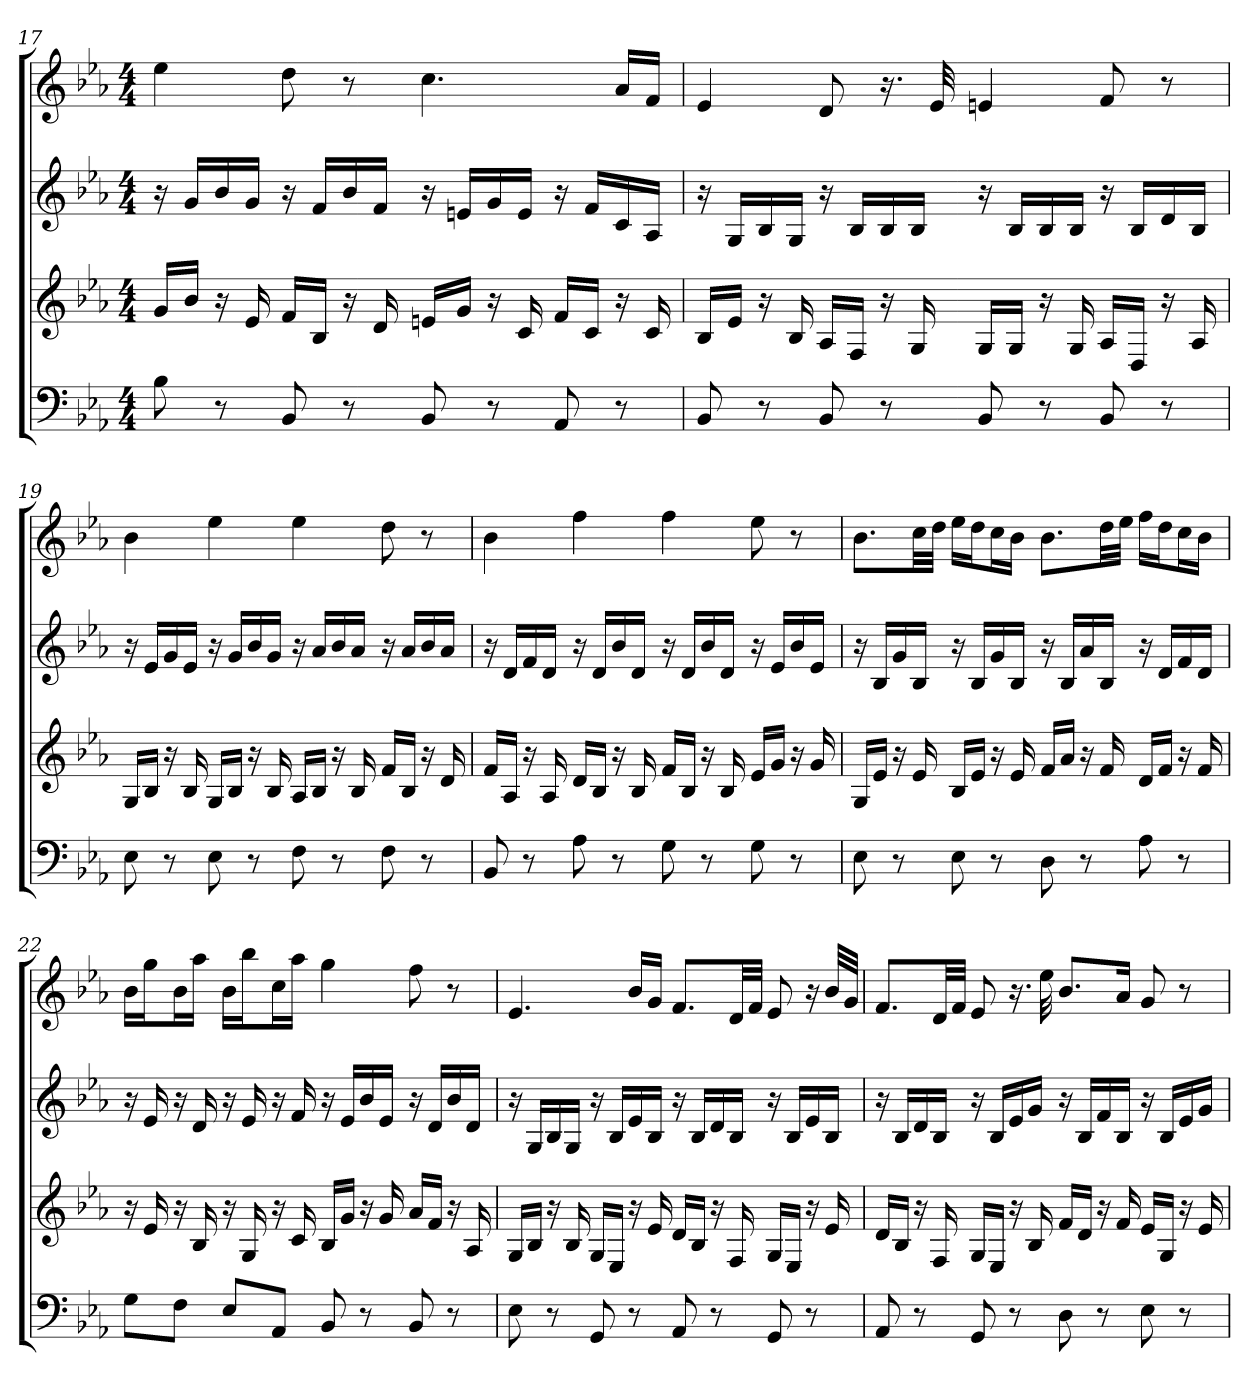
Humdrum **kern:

**kern	**kern	**kern	**kern
*part4	*part3	*part2	*part1
*staff4	*staff3	*staff2	*staff1
*k[b-e-a-]	*k[b-e-a-]	*k[b-e-a-]	*k[b-e-a-]
*E-:	*E-:	*E-:	*E-:
*M4/4	*M4/4	*M4/4	*M4/4
=17	=17	=17	=17
8B-	16gLL	16r	4ee-
.	16b-JJ	16gLL	.
8r	16r	16b-	.
.	16e-	16gJJ	.
8BB-	16fLL	16r	8dd
.	16B-JJ	16fLL	.
8r	16r	16b-	8r
.	16d	16fJJ	.
8BB-	16enLL	16r	4.cc
.	16gJJ	16enLL	.
8r	16r	16g	.
.	16c	16eJJ	.
8AA-	16fLL	16r	.
.	16cJJ	16fLL	.
8r	16r	16c	16a-LL
.	16c	16A-JJ	16fJJ
=18	=18	=18	=18
8BB-	16B-LL	16r	4e-
.	16e-JJ	16GLL	.
8r	16r	16B-	.
.	16B-	16GJJ	.
8BB-	16A-LL	16r	8d
.	16FJJ	16B-LL	.
8r	16r	16B-	16.r
.	16G	16B-JJ	.
.	.	.	32e-
8BB-	16GLL	16r	4en
.	16GJJ	16B-LL	.
8r	16r	16B-	.
.	16G	16B-JJ	.
8BB-	16A-LL	16r	8f
.	16DJJ	16B-LL	.
8r	16r	16d	8r
.	16A-	16B-JJ	.
=19	=19	=19	=19
8E-	16GLL	16r	4b-
.	16B-JJ	16e-LL	.
8r	16r	16g	.
.	16B-	16e-JJ	.
8E-	16GLL	16r	4ee-
.	16B-JJ	16gLL	.
8r	16r	16b-	.
.	16B-	16gJJ	.
8F	16A-LL	16r	4ee-
.	16B-JJ	16a-LL	.
8r	16r	16b-	.
.	16B-	16a-JJ	.
8F	16fLL	16r	8dd
.	16B-JJ	16a-LL	.
8r	16r	16b-	8r
.	16d	16a-JJ	.
=20	=20	=20	=20
8BB-	16fLL	16r	4b-
.	16A-JJ	16dLL	.
8r	16r	16f	.
.	16A-	16dJJ	.
8A-	16dLL	16r	4ff
.	16B-JJ	16dLL	.
8r	16r	16b-	.
.	16B-	16dJJ	.
8G	16fLL	16r	4ff
.	16B-JJ	16dLL	.
8r	16r	16b-	.
.	16B-	16dJJ	.
8G	16e-LL	16r	8ee-
.	16gJJ	16e-LL	.
8r	16r	16b-	8r
.	16g	16e-JJ	.
=21	=21	=21	=21
8E-	16GLL	16r	8.b-L
.	16e-JJ	16B-LL	.
8r	16r	16g	.
.	16e-	16B-JJ	32ccLL
.	.	.	32ddJJJ
8E-	16B-LL	16r	16ee-LL
.	16e-JJ	16B-LL	16ddJ
8r	16r	16g	16ccL
.	16e-	16B-JJ	16b-JJ
8D	16fLL	16r	8.b-L
.	16a-JJ	16B-LL	.
8r	16r	16a-	.
.	16f	16B-JJ	32ddLL
.	.	.	32ee-JJJ
8A-	16dLL	16r	16ffLL
.	16fJJ	16dLL	16ddJ
8r	16r	16f	16ccL
.	16f	16dJJ	16b-JJ
=22	=22	=22	=22
8GL	16r	16r	16b-LL
.	16e-	16e-	16ggJ
8FJ	16r	16r	16b-L
.	16B-	16d	16aa-JJ
8E-L	16r	16r	16b-LL
.	16G	16e-	16bb-J
8AA-J	16r	16r	16ccL
.	16c	16f	16aa-JJ
8BB-	16B-LL	16r	4gg
.	16gJJ	16e-LL	.
8r	16r	16b-	.
.	16g	16e-JJ	.
8BB-	16a-LL	16r	8ff
.	16fJJ	16dLL	.
8r	16r	16b-	8r
.	16A-	16dJJ	.
=23	=23	=23	=23
8E-	16GLL	16r	4.e-
.	16B-JJ	16GLL	.
8r	16r	16B-	.
.	16B-	16GJJ	.
8GG	16GLL	16r	.
.	16E-JJ	16B-LL	.
8r	16r	16e-	16b-LL
.	16e-	16B-JJ	16gJJ
8AA-	16dLL	16r	8.fL
.	16B-JJ	16B-LL	.
8r	16r	16d	.
.	16F	16B-JJ	32dLL
.	.	.	32fJJJ
8GG	16GLL	16r	8e-
.	16E-JJ	16B-LL	.
8r	16r	16e-	16r
.	16e-	16B-JJ	32b-LLL
.	.	.	32gJJJ
=24	=24	=24	=24
8AA-	16dLL	16r	8.fL
.	16B-JJ	16B-LL	.
8r	16r	16d	.
.	16F	16B-JJ	32dLL
.	.	.	32fJJJ
8GG	16GLL	16r	8e-
.	16E-JJ	16B-LL	.
8r	16r	16e-	16.r
.	16B-	16gJJ	.
.	.	.	32ee-
8D	16fLL	16r	8.b-L
.	16dJJ	16B-LL	.
8r	16r	16f	.
.	16f	16B-JJ	16a-Jk
8E-	16e-LL	16r	8g
.	16GJJ	16B-LL	.
8r	16r	16e-	8r
.	16e-	16gJJ	.
=	=	=	=
*-	*-	*-	*-
